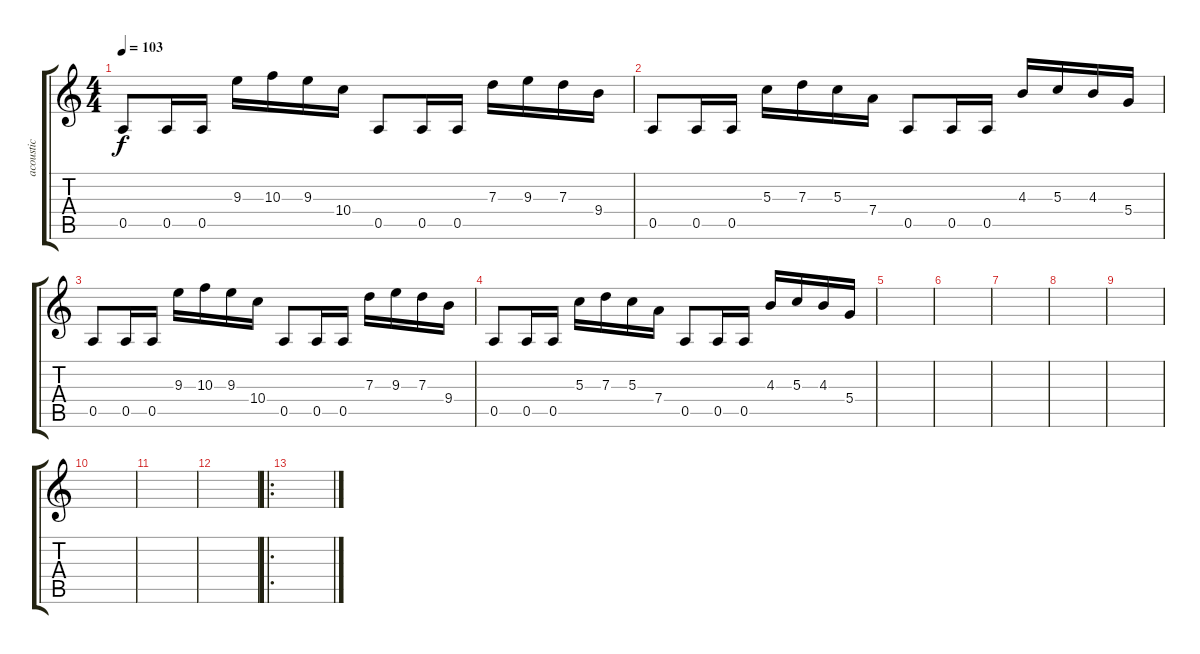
\track ("acoustic" "acoustic") {instrument acousticguitarnylon}
\staff {score tabs}
\tuning (E4 B3 G3 D3 A2 E2) {hide}
\ts (4 4)
\tempo 103
\clef g2
\ks c
0.5.8{dy f} 0.5.16 0.5.16 9.3.16 10.3.16 9.3.16 10.4.16 0.5.8 0.5.16 0.5.16 7.3.16 9.3.16 7.3.16 9.4.16 |
0.5.8 0.5.16 0.5.16 5.3.16 7.3.16 5.3.16 7.4.16 0.5.8 0.5.16 0.5.16 4.3.16 5.3.16 4.3.16 5.4.16 |
0.5.8 0.5.16 0.5.16 9.3.16 10.3.16 9.3.16 10.4.16 0.5.8 0.5.16 0.5.16 7.3.16 9.3.16 7.3.16 9.4.16 |
0.5.8 0.5.16 0.5.16 5.3.16 7.3.16 5.3.16 7.4.16 0.5.8 0.5.16 0.5.16 4.3.16 5.3.16 4.3.16 5.4.16 |
|
|
|
|
|
|
|
|
\ro
